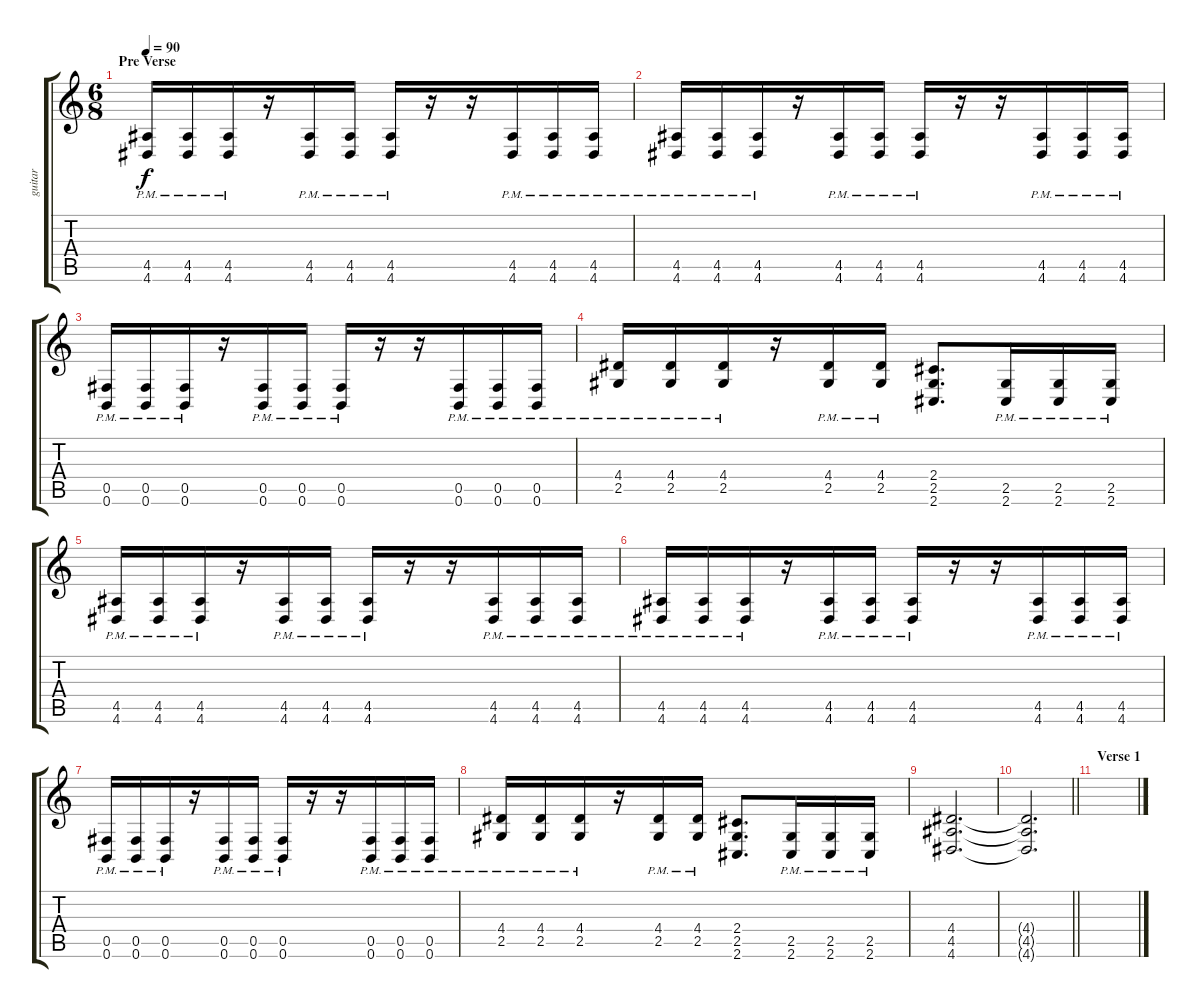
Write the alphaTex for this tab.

\track ("guitar" "guitar") {instrument distortionguitar}
\staff {score tabs}
\tuning (Db4 Ab3 E3 B2 Gb2 B1) {hide}
\ts (6 8)
\section ("" "Pre Verse")
\tempo 90
\clef g2
\ks c
(4.5{pm} 4.6{pm}).16{dy f} (4.5{pm} 4.6{pm}).16 (4.5{pm} 4.6{pm}).16 r.16 (4.5{pm} 4.6{pm}).16 (4.5{pm} 4.6{pm}).16 (4.5{pm} 4.6{pm}).16 r.16 r.16 (4.5{pm} 4.6{pm}).16 (4.5{pm} 4.6{pm}).16 (4.5{pm} 4.6{pm}).16 |
(4.5{pm} 4.6{pm}).16 (4.5{pm} 4.6{pm}).16 (4.5{pm} 4.6{pm}).16 r.16 (4.5{pm} 4.6{pm}).16 (4.5{pm} 4.6{pm}).16 (4.5{pm} 4.6{pm}).16 r.16 r.16 (4.5{pm} 4.6{pm}).16 (4.5{pm} 4.6{pm}).16 (4.5{pm} 4.6{pm}).16 |
(0.5{pm} 0.6{pm}).16 (0.5{pm} 0.6{pm}).16 (0.5{pm} 0.6{pm}).16 r.16 (0.5{pm} 0.6{pm}).16 (0.5{pm} 0.6{pm}).16 (0.5{pm} 0.6{pm}).16 r.16 r.16 (0.5{pm} 0.6{pm}).16 (0.5{pm} 0.6{pm}).16 (0.5{pm} 0.6{pm}).16 |
(4.4{pm} 2.5{pm}).16 (4.4{pm} 2.5{pm}).16 (4.4{pm} 2.5{pm}).16 r.16 (4.4{pm} 2.5{pm}).16 (4.4{pm} 2.5{pm}).16 (2.4 2.5 2.6).8{d} (2.5{pm} 2.6{pm}).16 (2.5{pm} 2.6{pm}).16 (2.5{pm} 2.6{pm}).16 |
(4.5{pm} 4.6{pm}).16 (4.5{pm} 4.6{pm}).16 (4.5{pm} 4.6{pm}).16 r.16 (4.5{pm} 4.6{pm}).16 (4.5{pm} 4.6{pm}).16 (4.5{pm} 4.6{pm}).16 r.16 r.16 (4.5{pm} 4.6{pm}).16 (4.5{pm} 4.6{pm}).16 (4.5{pm} 4.6{pm}).16 |
(4.5{pm} 4.6{pm}).16 (4.5{pm} 4.6{pm}).16 (4.5{pm} 4.6{pm}).16 r.16 (4.5{pm} 4.6{pm}).16 (4.5{pm} 4.6{pm}).16 (4.5{pm} 4.6{pm}).16 r.16 r.16 (4.5{pm} 4.6{pm}).16 (4.5{pm} 4.6{pm}).16 (4.5{pm} 4.6{pm}).16 |
(0.5{pm} 0.6{pm}).16 (0.5{pm} 0.6{pm}).16 (0.5{pm} 0.6{pm}).16 r.16 (0.5{pm} 0.6{pm}).16 (0.5{pm} 0.6{pm}).16 (0.5{pm} 0.6{pm}).16 r.16 r.16 (0.5{pm} 0.6{pm}).16 (0.5{pm} 0.6{pm}).16 (0.5{pm} 0.6{pm}).16 |
(4.4{pm} 2.5{pm}).16 (4.4{pm} 2.5{pm}).16 (4.4{pm} 2.5{pm}).16 r.16 (4.4{pm} 2.5{pm}).16 (4.4{pm} 2.5{pm}).16 (2.4 2.5 2.6).8{d} (2.5{pm} 2.6{pm}).16 (2.5{pm} 2.6{pm}).16 (2.5{pm} 2.6{pm}).16 |
(4.4 4.5 4.6).2{d} |
\barLineRight lightlight
(4.4{t} 4.5{t} 4.6{t}).2{d} |
\section ("" "Verse 1")
